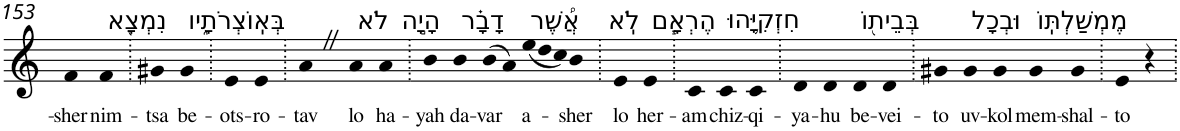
**kern	**text
*part1	*part1
*staff1	*staff1
*I"Piano	*
*I'Pno	*
!!LO:PB:g=z
*clefG2	*
*k[]	*
=153	=153
!	!LO:LY:b
4f	-sher
!LO:TX:a:t=נִמְצָ֖א	!
!	!LO:LY:b
4f	nim-
=154.	=154.
!	!LO:LY:b
4g#X	-tsa
!LO:TX:a:t=בְּאֽוֹצְרֹתָ֑יו	!
!	!LO:LY:b
4g#	be-
=155.	=155.
!	!LO:LY:b
4e	-ots-
!	!LO:LY:b
4e	-ro-
=156.	=156.
!	!LO:LY:b
4aZ	-tav
!LO:TX:a:t=לֹא	!
!	!LO:LY:b
4a	lo
!LO:TX:a:t=הָיָ֣ה	!
!	!LO:LY:b
4a	ha-
=157.	=157.
!	!LO:LY:b
4b	-yah
!LO:TX:a:t=דָבָ֗ר	!
!	!LO:LY:b
4b	da-
!	!LO:LY:b
(>8b	-var
8a)	.
*Xtuplet	*
!LO:TX:a:t=אֲ֠שֶׁר	!
!	!LO:LY:b
(<12ee	a-
12dd	.
12cc)	.
!	!LO:LY:b
4b	-sher
=158.	=158.
!LO:TX:a:t=לֹֽא	!
!	!LO:LY:b
4e	lo
!LO:TX:a:t=הֶרְאָ֧ם	!
!	!LO:LY:b
4e	her-
=159.	=159.
!	!LO:LY:b
4c	-am
!LO:TX:a:t=חִזְקִיָּ֛הוּ	!
!	!LO:LY:b
4c	chiz-
!	!LO:LY:b
4c	-qi-
=160.	=160.
!	!LO:LY:b
4d	-ya-
!	!LO:LY:b
4d	-hu
!LO:TX:a:t=בְּבֵית֖וֹ	!
!	!LO:LY:b
4d	be-
!	!LO:LY:b
4d	-vei-
=161.	=161.
!	!LO:LY:b
4g#X	-to
!LO:TX:a:t=וּבְכָל	!
!	!LO:LY:b
4g#	uv-
!	!LO:LY:b
4g#	-kol
!LO:TX:a:t=מֶמְשַׁלְתּֽוֹ	!
!	!LO:LY:b
4g#	mem-
!	!LO:LY:b
4g#	-shal-
=162.	=162.
!	!LO:LY:b
4e	-to
4r	.
=.	=.
*-	*-
